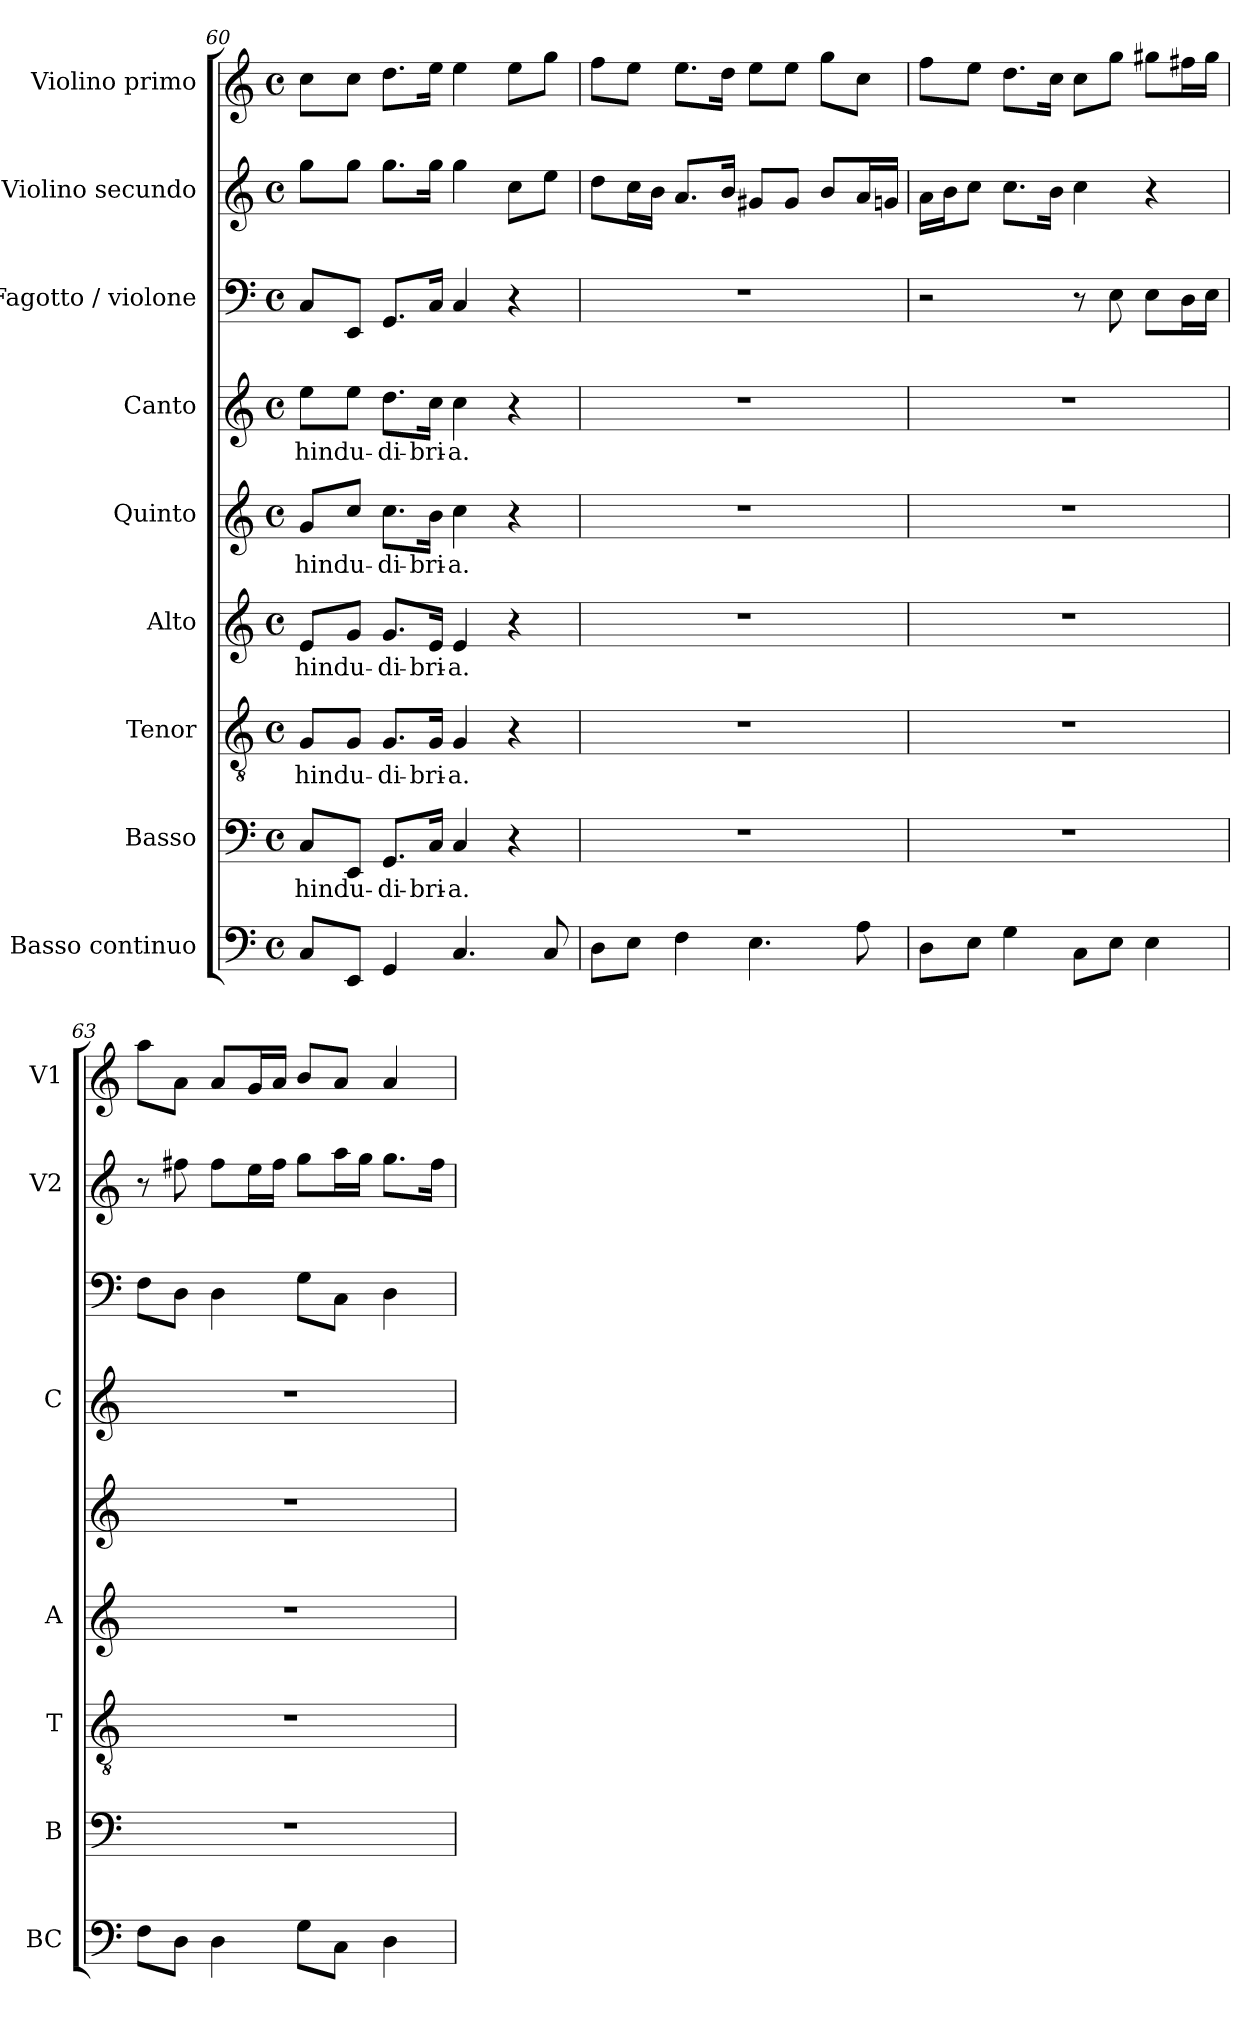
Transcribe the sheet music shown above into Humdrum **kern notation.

**kern	**kern	**text	**kern	**text	**kern	**text	**kern	**text	**kern	**text	**kern	**kern	**kern
*part9	*part8	*part8	*part7	*part7	*part6	*part6	*part5	*part5	*part4	*part4	*part3	*part2	*part1
*staff9	*staff8	*staff8	*staff7	*staff7	*staff6	*staff6	*staff5	*staff5	*staff4	*staff4	*staff3	*staff2	*staff1
*I"Basso continuo	*I"Basso	*	*I"Tenor	*	*I"Alto	*	*I"Quinto	*	*I"Canto	*	*I"Fagotto / violone	*I"Violino secundo	*I"Violino primo
*I'BC	*I'B	*	*I'T	*	*I'A	*	*	*	*I'C	*	*	*I'V2	*I'V1
!!LO:LB:g=z
*clefF4	*clefF4	*	*clefGv2	*	*clefG2	*	*clefG2	*	*clefG2	*	*clefF4	*clefG2	*clefG2
*k[]	*k[]	*	*k[]	*	*k[]	*	*k[]	*	*k[]	*	*k[]	*k[]	*k[]
*C:	*C:	*	*C:	*	*C:	*	*C:	*	*C:	*	*C:	*C:	*C:
*M4/4	*M4/4	*	*M4/4	*	*M4/4	*	*M4/4	*	*M4/4	*	*M4/4	*M4/4	*M4/4
*met(c)	*met(c)	*	*met(c)	*	*met(c)	*	*met(c)	*	*met(c)	*	*met(c)	*met(c)	*met(c)
=60	=60	=60	=60	=60	=60	=60	=60	=60	=60	=60	=60	=60	=60
!	!	!LO:LY:b	!	!LO:LY:b	!	!LO:LY:b	!	!LO:LY:b	!	!LO:LY:b	!	!	!
8C/L	8C/L	hinc	8G/L	hinc	8e/L	hinc	8g/L	hinc	8ee\L	hinc	8C/L	8gg\L	8cc\L
!	!	!LO:LY:b	!	!LO:LY:b	!	!LO:LY:b	!	!LO:LY:b	!	!LO:LY:b	!	!	!
8EE/J	8EE/J	lu-	8G/J	lu-	8g/J	lu-	8cc/J	lu-	8ee\J	lu-	8EE/J	8gg\J	8cc\J
!	!	!LO:LY:b	!	!LO:LY:b	!	!LO:LY:b	!	!LO:LY:b	!	!LO:LY:b	!	!	!
4GG/	8.GG/L	-di-	8.G/L	-di-	8.g/L	-di-	8.cc\L	-di-	8.dd\L	-di-	8.GG/L	8.gg\L	8.dd\L
!	!	!LO:LY:b	!	!LO:LY:b	!	!LO:LY:b	!	!LO:LY:b	!	!LO:LY:b	!	!	!
.	16C/Jk	-bri-	16G/Jk	-bri-	16e/Jk	-bri-	16b\Jk	-bri-	16cc\Jk	-bri-	16C/Jk	16gg\Jk	16ee\Jk
!	!	!LO:LY:b	!	!LO:LY:b	!	!LO:LY:b	!	!LO:LY:b	!	!LO:LY:b	!	!	!
4.C/	4C/	-a.	4G/	-a.	4e/	-a.	4cc\	-a.	4cc\	-a.	4C/	4gg\	4ee\
.	4r	.	4r	.	4r	.	4r	.	4r	.	4r	8cc\L	8ee\L
8C/	.	.	.	.	.	.	.	.	.	.	.	8ee\J	8gg\J
=61	=61	=61	=61	=61	=61	=61	=61	=61	=61	=61	=61	=61	=61
8D\L	1r	.	1r	.	1r	.	1r	.	1r	.	1r	8dd\L	8ff\L
8E\J	.	.	.	.	.	.	.	.	.	.	.	16cc\L	8ee\J
.	.	.	.	.	.	.	.	.	.	.	.	16b\JJ	.
4F\	.	.	.	.	.	.	.	.	.	.	.	8.a/L	8.ee\L
.	.	.	.	.	.	.	.	.	.	.	.	16b/Jk	16dd\Jk
4.E\	.	.	.	.	.	.	.	.	.	.	.	8g#X/L	8ee\L
.	.	.	.	.	.	.	.	.	.	.	.	8g#/J	8ee\J
.	.	.	.	.	.	.	.	.	.	.	.	8b/L	8gg\L
8A\	.	.	.	.	.	.	.	.	.	.	.	16a/L	8cc\J
.	.	.	.	.	.	.	.	.	.	.	.	16gn/JJ	.
=62	=62	=62	=62	=62	=62	=62	=62	=62	=62	=62	=62	=62	=62
8D\L	1r	.	1r	.	1r	.	1r	.	1r	.	2r	16a\LL	8ff\L
.	.	.	.	.	.	.	.	.	.	.	.	16b\J	.
8E\J	.	.	.	.	.	.	.	.	.	.	.	8cc\J	8ee\J
4G\	.	.	.	.	.	.	.	.	.	.	.	8.cc\L	8.dd\L
.	.	.	.	.	.	.	.	.	.	.	.	16b\Jk	16cc\Jk
8C\L	.	.	.	.	.	.	.	.	.	.	8r	4cc\	8cc\L
8E\J	.	.	.	.	.	.	.	.	.	.	8E\	.	8gg\J
4E\	.	.	.	.	.	.	.	.	.	.	8E\L	4r	8gg#X\L
.	.	.	.	.	.	.	.	.	.	.	16D\L	.	16ff#X\L
.	.	.	.	.	.	.	.	.	.	.	16E\JJ	.	16gg#\JJ
!!LO:PB:g=z
=63	=63	=63	=63	=63	=63	=63	=63	=63	=63	=63	=63	=63	=63
8F\L	1r	.	1r	.	1r	.	1r	.	1r	.	8F\L	8r	8aa\L
8D\J	.	.	.	.	.	.	.	.	.	.	8D\J	8ff#X\	8a\J
4D\	.	.	.	.	.	.	.	.	.	.	4D\	8ff#\L	8a/L
.	.	.	.	.	.	.	.	.	.	.	.	16ee\L	16g/L
.	.	.	.	.	.	.	.	.	.	.	.	16ff#\JJ	16a/JJ
8G\L	.	.	.	.	.	.	.	.	.	.	8G\L	8gg\L	8b/L
8C\J	.	.	.	.	.	.	.	.	.	.	8C\J	16aa\L	8a/J
.	.	.	.	.	.	.	.	.	.	.	.	16gg\JJ	.
4D\	.	.	.	.	.	.	.	.	.	.	4D\	8.gg\L	4a/
.	.	.	.	.	.	.	.	.	.	.	.	16ff#\Jk	.
=	=	=	=	=	=	=	=	=	=	=	=	=	=
*-	*-	*-	*-	*-	*-	*-	*-	*-	*-	*-	*-	*-	*-
